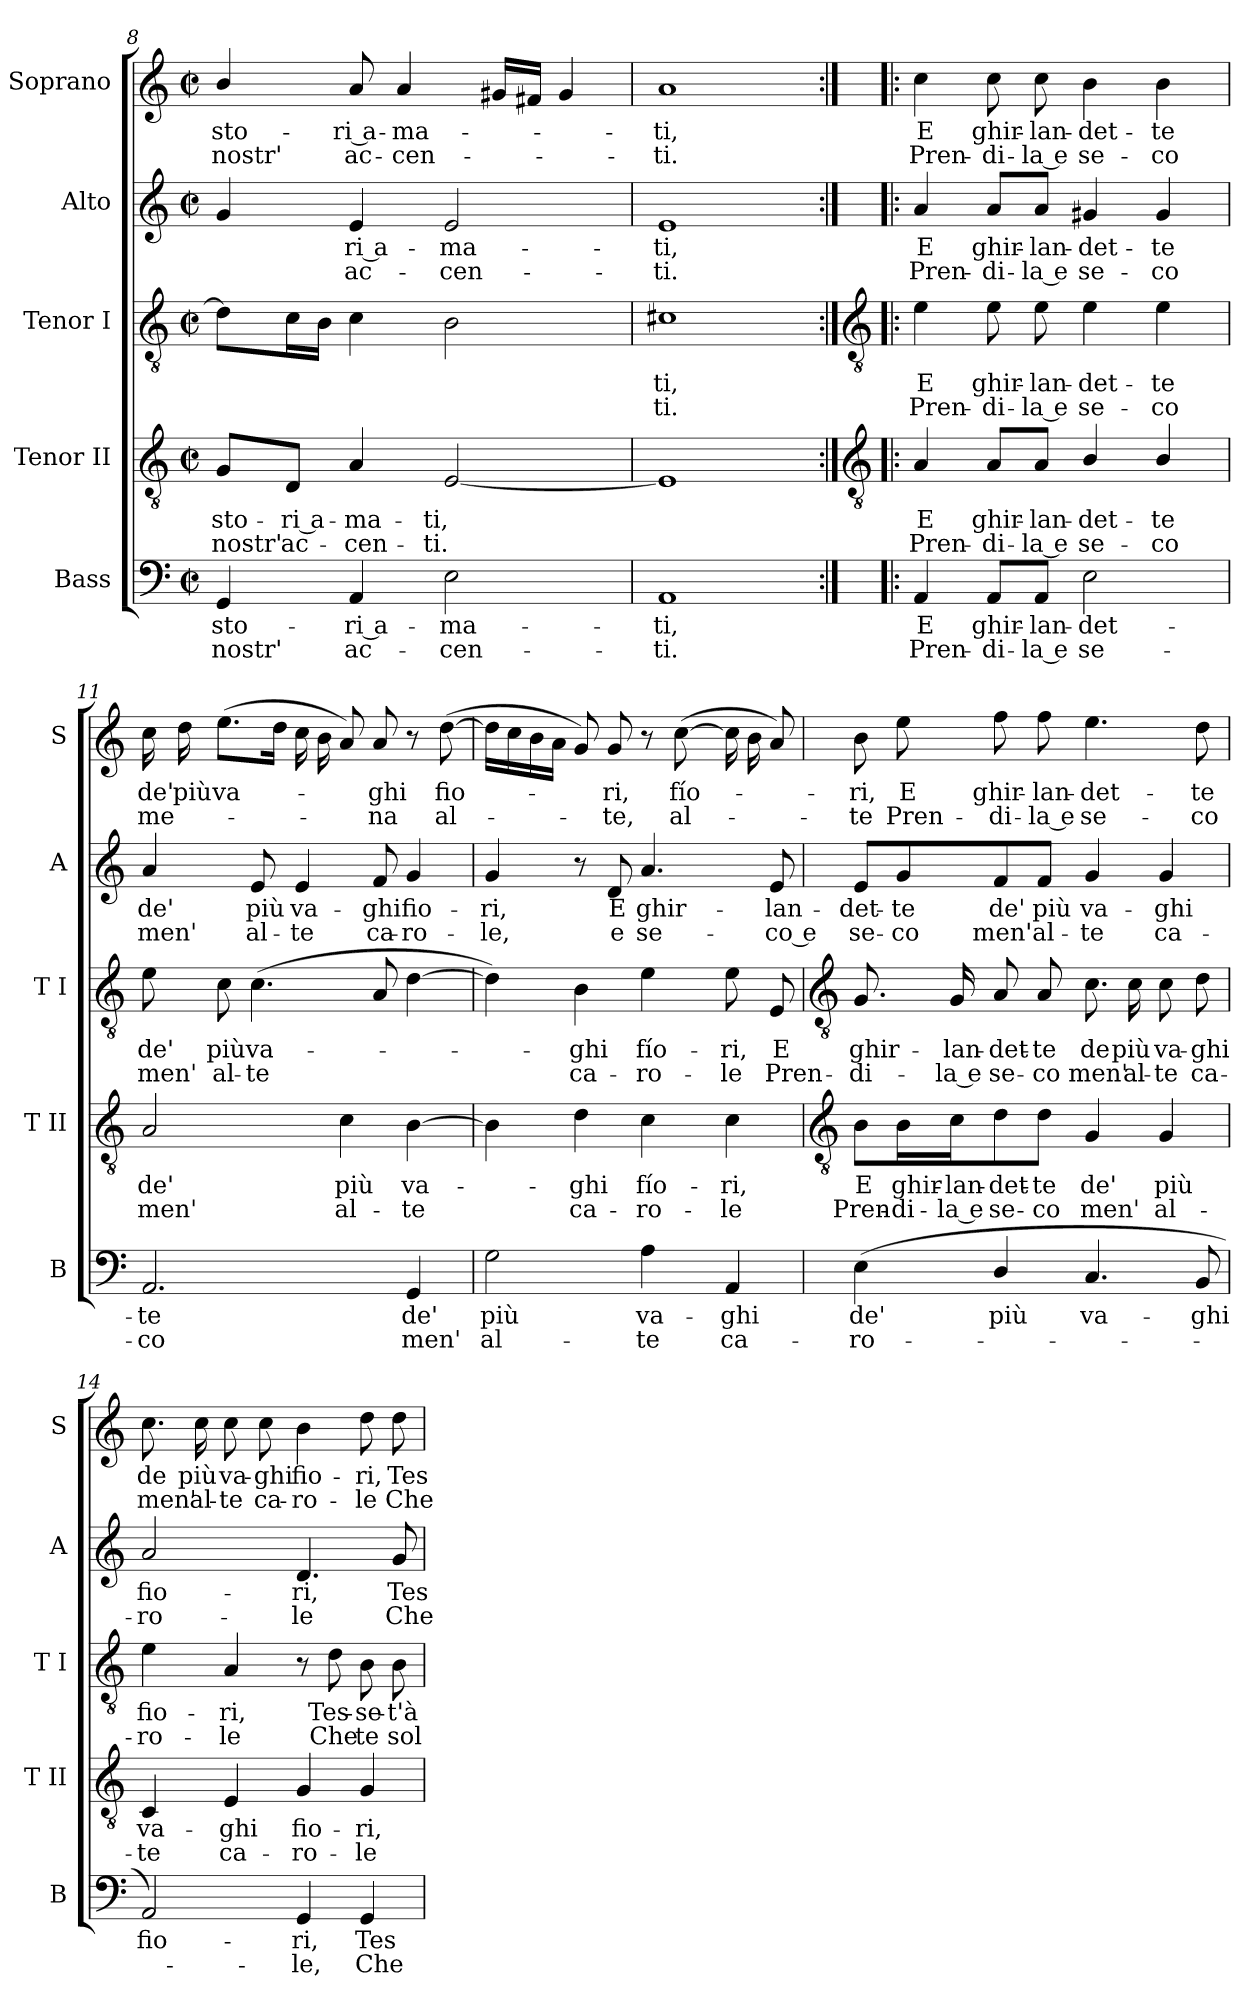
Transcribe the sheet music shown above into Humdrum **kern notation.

**kern	**text	**text	**kern	**text	**text	**kern	**text	**text	**kern	**text	**text	**kern	**text	**text
*part5	*part5	*part5	*part4	*part4	*part4	*part3	*part3	*part3	*part2	*part2	*part2	*part1	*part1	*part1
*staff5	*staff5	*staff5	*staff4	*staff4	*staff4	*staff3	*staff3	*staff3	*staff2	*staff2	*staff2	*staff1	*staff1	*staff1
*I"Bass	*	*	*I"Tenor II	*	*	*I"Tenor I	*	*	*I"Alto	*	*	*I"Soprano	*	*
*I'B	*	*	*I'T II	*	*	*I'T I	*	*	*I'A	*	*	*I'S	*	*
*clefF4	*	*	*clefGv2	*	*	*clefGv2	*	*	*clefG2	*	*	*clefG2	*	*
*k[]	*	*	*k[]	*	*	*k[]	*	*	*k[]	*	*	*k[]	*	*
*C:	*	*	*C:	*	*	*C:	*	*	*C:	*	*	*C:	*	*
*M2/2	*	*	*M2/2	*	*	*M2/2	*	*	*M2/2	*	*	*M2/2	*	*
*met(c|)	*	*	*met(c|)	*	*	*met(c|)	*	*	*met(c|)	*	*	*met(c|)	*	*
=8	=8	=8	=8	=8	=8	=8	=8	=8	=8	=8	=8	=8	=8	=8
!	!LO:LY:b	!LO:LY:b	!	!LO:LY:b	!LO:LY:b	!	!	!	!	!	!	!	!LO:LY:b	!LO:LY:b
4GG	sto-	-nostr'	8G/L	sto-	-nostr'	8dL]	.	.	4g	.	.	4b/	sto-	-nostr'
!	!	!	!	!LO:LY:b	!LO:LY:b	!	!	!	!	!	!	!	!	!
.	.	.	8D/J	ri a-	-ac-	16cL	.	.	.	.	.	.	.	.
.	.	.	.	.	.	16BJJ	.	.	.	.	.	.	.	.
!	!LO:LY:b	!LO:LY:b	!	!LO:LY:b	!LO:LY:b	!	!	!	!	!LO:LY:b	!LO:LY:b	!	!LO:LY:b	!LO:LY:b
4AA	ri a-	-ac-	4A	-ma-	-cen-	4c	.	.	4e	ri a-	-ac-	8a	ri a-	-ac-
!	!	!	!	!	!	!	!	!	!	!	!	!	!LO:LY:b	!LO:LY:b
.	.	.	.	.	.	.	.	.	.	.	.	4a	-ma-	cen-
!	!LO:LY:b	!LO:LY:b	!	!LO:LY:b	!LO:LY:b	!	!	!	!	!LO:LY:b	!LO:LY:b	!	!	!
2E	-ma-	-cen-	[2E	-ti,	ti.	2B	.	.	2e	-ma-	-cen-	.	.	.
.	.	.	.	.	.	.	.	.	.	.	.	16g#XLL	.	.
.	.	.	.	.	.	.	.	.	.	.	.	16f#XJJ	.	.
.	.	.	.	.	.	.	.	.	.	.	.	4g#	.	.
=9	=9	=9	=9	=9	=9	=9	=9	=9	=9	=9	=9	=9	=9	=9
!	!LO:LY:b	!LO:LY:b	!	!	!	!	!LO:LY:b	!LO:LY:b	!	!LO:LY:b	!LO:LY:b	!	!LO:LY:b	!LO:LY:b
1AA	-ti,	ti.	1E]	.	.	1c#X	ti,	ti.	1e	-ti,	ti.	1a	ti,	ti.
!!LO:LB:g=z
=10:|!|:	=10:|!|:	=10:|!|:	=10:|!|:	=10:|!|:	=10:|!|:	=10:|!|:	=10:|!|:	=10:|!|:	=10:|!|:	=10:|!|:	=10:|!|:	=10:|!|:	=10:|!|:	=10:|!|:
*	*	*	*clefGv2	*	*	*clefGv2	*	*	*	*	*	*	*	*
!	!LO:LY:b	!LO:LY:b	!	!LO:LY:b	!LO:LY:b	!	!LO:LY:b	!LO:LY:b	!	!LO:LY:b	!LO:LY:b	!	!LO:LY:b	!LO:LY:b
4AA	E	Pren-	4A	E	Pren-	4e	E	Pren-	4a	E	Pren-	4cc	E	Pren-
!	!LO:LY:b	!LO:LY:b	!	!LO:LY:b	!LO:LY:b	!	!LO:LY:b	!LO:LY:b	!	!LO:LY:b	!LO:LY:b	!	!LO:LY:b	!LO:LY:b
8AA/L	-ghir-	-di-	8A/L	-ghir-	-di-	8e	-ghir-	-di-	8a/L	-ghir-	-di-	8cc	-ghir-	-di-
!	!LO:LY:b	!LO:LY:b	!	!LO:LY:b	!LO:LY:b	!	!LO:LY:b	!LO:LY:b	!	!LO:LY:b	!LO:LY:b	!	!LO:LY:b	!LO:LY:b
8AA/J	-lan-	-la e	8A/J	-lan-	-la e	8e	-lan-	-la e	8a/J	-lan-	-la e	8cc	-lan-	-la e
!	!LO:LY:b	!LO:LY:b	!	!LO:LY:b	!LO:LY:b	!	!LO:LY:b	!LO:LY:b	!	!LO:LY:b	!LO:LY:b	!	!LO:LY:b	!LO:LY:b
2E	det-	-se-	4B/	det-	-se-	4e	det-	-se-	4g#X	det-	-se-	4b	det-	-se-
!	!	!	!	!LO:LY:b	!LO:LY:b	!	!LO:LY:b	!LO:LY:b	!	!LO:LY:b	!LO:LY:b	!	!LO:LY:b	!LO:LY:b
.	.	.	4B/	-te	co	4e	-te	co	4g#	-te	co	4b	-te	co
=11	=11	=11	=11	=11	=11	=11	=11	=11	=11	=11	=11	=11	=11	=11
!	!LO:LY:b	!LO:LY:b	!	!LO:LY:b	!LO:LY:b	!	!LO:LY:b	!LO:LY:b	!	!LO:LY:b	!LO:LY:b	!	!LO:LY:b	!LO:LY:b
2.AA	-te	co	2A	de'	men'	8e	de'	men'	4a	de'	men'	16cc	de'	me-
!	!	!	!	!	!	!	!	!	!	!	!	!	!LO:LY:b	!
.	.	.	.	.	.	.	.	.	.	.	.	16dd	più	.
!	!	!	!	!	!	!	!LO:LY:b	!LO:LY:b	!	!	!	!	!LO:LY:b	!
.	.	.	.	.	.	8c	più	al-	.	.	.	(>8.eeL	va-	.
!	!	!	!	!	!	!	!LO:LY:b	!LO:LY:b	!	!LO:LY:b	!LO:LY:b	!	!	!
.	.	.	.	.	.	(>4.c	-va-	te	8e	più	al-	.	.	.
.	.	.	.	.	.	.	.	.	.	.	.	16ddJ	.	.
!	!	!	!	!	!	!	!	!	!	!LO:LY:b	!LO:LY:b	!	!	!
.	.	.	.	.	.	.	.	.	4e	-va-	-te	16ccLL	.	.
.	.	.	.	.	.	.	.	.	.	.	.	16b	.	.
!	!	!	!	!LO:LY:b	!LO:LY:b	!	!	!	!	!	!	!	!	!
.	.	.	4c	più	al-	.	.	.	.	.	.	8aJ)	.	.
!	!	!	!	!	!	!	!	!	!	!LO:LY:b	!LO:LY:b	!	!LO:LY:b	!LO:LY:b
.	.	.	.	.	.	8A	.	.	8f	ghi	ca-	8a	ghi	na
!	!LO:LY:b	!LO:LY:b	!	!LO:LY:b	!LO:LY:b	!	!	!	!	!LO:LY:b	!LO:LY:b	!	!	!
4GG	de'	men'	[4B	-va-	te	[4d	.	.	4g	-fio-	-ro-	8r	.	.
!	!	!	!	!	!	!	!	!	!	!	!	!	!LO:LY:b	!LO:LY:b
.	.	.	.	.	.	.	.	.	.	.	.	(>[8dd	fio-	al-
=12	=12	=12	=12	=12	=12	=12	=12	=12	=12	=12	=12	=12	=12	=12
!	!LO:LY:b	!LO:LY:b	!	!	!	!	!	!	!	!LO:LY:b	!LO:LY:b	!	!	!
2G	più	al-	4B]	.	.	4d])	.	.	4g	-ri,	le,	16ddLL]	.	.
.	.	.	.	.	.	.	.	.	.	.	.	16cc	.	.
.	.	.	.	.	.	.	.	.	.	.	.	16b	.	.
.	.	.	.	.	.	.	.	.	.	.	.	16aJJ	.	.
!	!	!	!	!LO:LY:b	!LO:LY:b	!	!LO:LY:b	!LO:LY:b	!	!	!	!	!	!
.	.	.	4d	ghi	ca-	4B	ghi	ca-	8r	.	.	8g)	.	.
!	!	!	!	!	!	!	!	!	!	!LO:LY:b	!LO:LY:b	!	!LO:LY:b	!LO:LY:b
.	.	.	.	.	.	.	.	.	8d	E	e	8g	ri,	te,
!	!LO:LY:b	!LO:LY:b	!	!LO:LY:b	!LO:LY:b	!	!LO:LY:b	!LO:LY:b	!	!LO:LY:b	!LO:LY:b	!	!	!
4A	-va-	-te	4c	-fío-	-ro-	4e	-fío-	-ro-	4.a	ghir-	-se-	8r	.	.
!	!	!	!	!	!	!	!	!	!	!	!	!	!LO:LY:b	!LO:LY:b
.	.	.	.	.	.	.	.	.	.	.	.	(>[8ccL	fío-	al-
!	!LO:LY:b	!LO:LY:b	!	!LO:LY:b	!LO:LY:b	!	!LO:LY:b	!LO:LY:b	!	!	!	!	!	!
4AA	ghi	ca-	4c	-ri,	le	8e	-ri,	le	.	.	.	16ccL]	.	.
.	.	.	.	.	.	.	.	.	.	.	.	16b	.	.
!	!	!	!	!	!	!	!LO:LY:b	!LO:LY:b	!	!LO:LY:b	!LO:LY:b	!	!	!
.	.	.	.	.	.	8E	E	Pren-	8e	-lan-	-co e	8aJ)	.	.
!!LO:LB:g=z
=13	=13	=13	=13	=13	=13	=13	=13	=13	=13	=13	=13	=13	=13	=13
*	*	*	*clefGv2	*	*	*clefGv2	*	*	*	*	*	*	*	*
!	!LO:LY:b	!LO:LY:b	!	!LO:LY:b	!LO:LY:b	!	!LO:LY:b	!LO:LY:b	!	!LO:LY:b	!LO:LY:b	!	!LO:LY:b	!LO:LY:b
(<4E	-de'	ro-	8B\L	E	Pren-	8.G	-ghir-	-di-	8e/L	det-	-se-	8b	ri,	te
!	!	!	!	!LO:LY:b	!LO:LY:b	!	!	!	!	!LO:LY:b	!LO:LY:b	!	!LO:LY:b	!LO:LY:b
.	.	.	16B\L	-ghir-	-di-	.	.	.	8g/	-te	co	8ee	E	Pren-
!	!	!	!	!LO:LY:b	!LO:LY:b	!	!LO:LY:b	!LO:LY:b	!	!	!	!	!	!
.	.	.	16c\J	-lan-	-la e	16G	-lan-	-la e	.	.	.	.	.	.
!	!LO:LY:b	!	!	!LO:LY:b	!LO:LY:b	!	!LO:LY:b	!LO:LY:b	!	!LO:LY:b	!LO:LY:b	!	!LO:LY:b	!LO:LY:b
4D/	più	.	8d\	det-	-se-	8A	det-	-se-	8f/	de'	men'	8ff	-ghir-	-di-
!	!	!	!	!LO:LY:b	!LO:LY:b	!	!LO:LY:b	!LO:LY:b	!	!LO:LY:b	!LO:LY:b	!	!LO:LY:b	!LO:LY:b
.	.	.	8d\J	-te	co	8A	-te	co	8f/J	più	al-	8ff	-lan-	-la e
!	!LO:LY:b	!	!	!LO:LY:b	!LO:LY:b	!	!LO:LY:b	!LO:LY:b	!	!LO:LY:b	!LO:LY:b	!	!LO:LY:b	!LO:LY:b
4.C	va-	.	4G	de'	men'	8.c	de	men'	4g	-va-	-te	4.ee	det-	-se-
!	!	!	!	!	!	!	!LO:LY:b	!LO:LY:b	!	!	!	!	!	!
.	.	.	.	.	.	16c	più	al-	.	.	.	.	.	.
!	!	!	!	!LO:LY:b	!LO:LY:b	!	!LO:LY:b	!LO:LY:b	!	!LO:LY:b	!LO:LY:b	!	!	!
.	.	.	4G	più	al-	8c	-va-	-te	4g	ghi	ca-	.	.	.
!	!LO:LY:b	!	!	!	!	!	!LO:LY:b	!LO:LY:b	!	!	!	!	!LO:LY:b	!LO:LY:b
8BB	-ghi	.	.	.	.	8d	ghi	ca-	.	.	.	8dd	-te	co
=14	=14	=14	=14	=14	=14	=14	=14	=14	=14	=14	=14	=14	=14	=14
!	!LO:LY:b	!	!	!LO:LY:b	!LO:LY:b	!	!LO:LY:b	!LO:LY:b	!	!LO:LY:b	!LO:LY:b	!	!LO:LY:b	!LO:LY:b
2AA)	fio-	.	4C	-va-	-te	4e	-fio-	-ro-	2a	-fio-	-ro-	8.cc	de	men'
!	!	!	!	!	!	!	!	!	!	!	!	!	!LO:LY:b	!LO:LY:b
.	.	.	.	.	.	.	.	.	.	.	.	16cc	più	al-
!	!	!	!	!LO:LY:b	!LO:LY:b	!	!LO:LY:b	!LO:LY:b	!	!	!	!	!LO:LY:b	!LO:LY:b
.	.	.	4E	ghi	ca-	4A	-ri,	le	.	.	.	8cc	-va-	-te
!	!	!	!	!	!	!	!	!	!	!	!	!	!LO:LY:b	!LO:LY:b
.	.	.	.	.	.	.	.	.	.	.	.	8cc	ghi	ca-
!	!LO:LY:b	!LO:LY:b	!	!LO:LY:b	!LO:LY:b	!	!	!	!	!LO:LY:b	!LO:LY:b	!	!LO:LY:b	!LO:LY:b
4GG	-ri,	le,	4G	-fio-	-ro-	8r	.	.	4.d	-ri,	le	4b	-fio-	-ro-
!	!	!	!	!	!	!	!LO:LY:b	!LO:LY:b	!	!	!	!	!	!
.	.	.	.	.	.	8d	Tes-	-Che	.	.	.	.	.	.
!	!LO:LY:b	!LO:LY:b	!	!LO:LY:b	!LO:LY:b	!	!LO:LY:b	!LO:LY:b	!	!	!	!	!LO:LY:b	!LO:LY:b
4GG	Tes-	-Che	4G	-ri,	le	8B	se-	-te	.	.	.	8dd	-ri,	le
!	!	!	!	!	!	!	!LO:LY:b	!LO:LY:b	!	!LO:LY:b	!LO:LY:b	!	!LO:LY:b	!LO:LY:b
.	.	.	.	.	.	8B	t'à	sol	8g	Tes-	-Che	8dd	Tes-	-Che
=	=	=	=	=	=	=	=	=	=	=	=	=	=	=
*-	*-	*-	*-	*-	*-	*-	*-	*-	*-	*-	*-	*-	*-	*-
